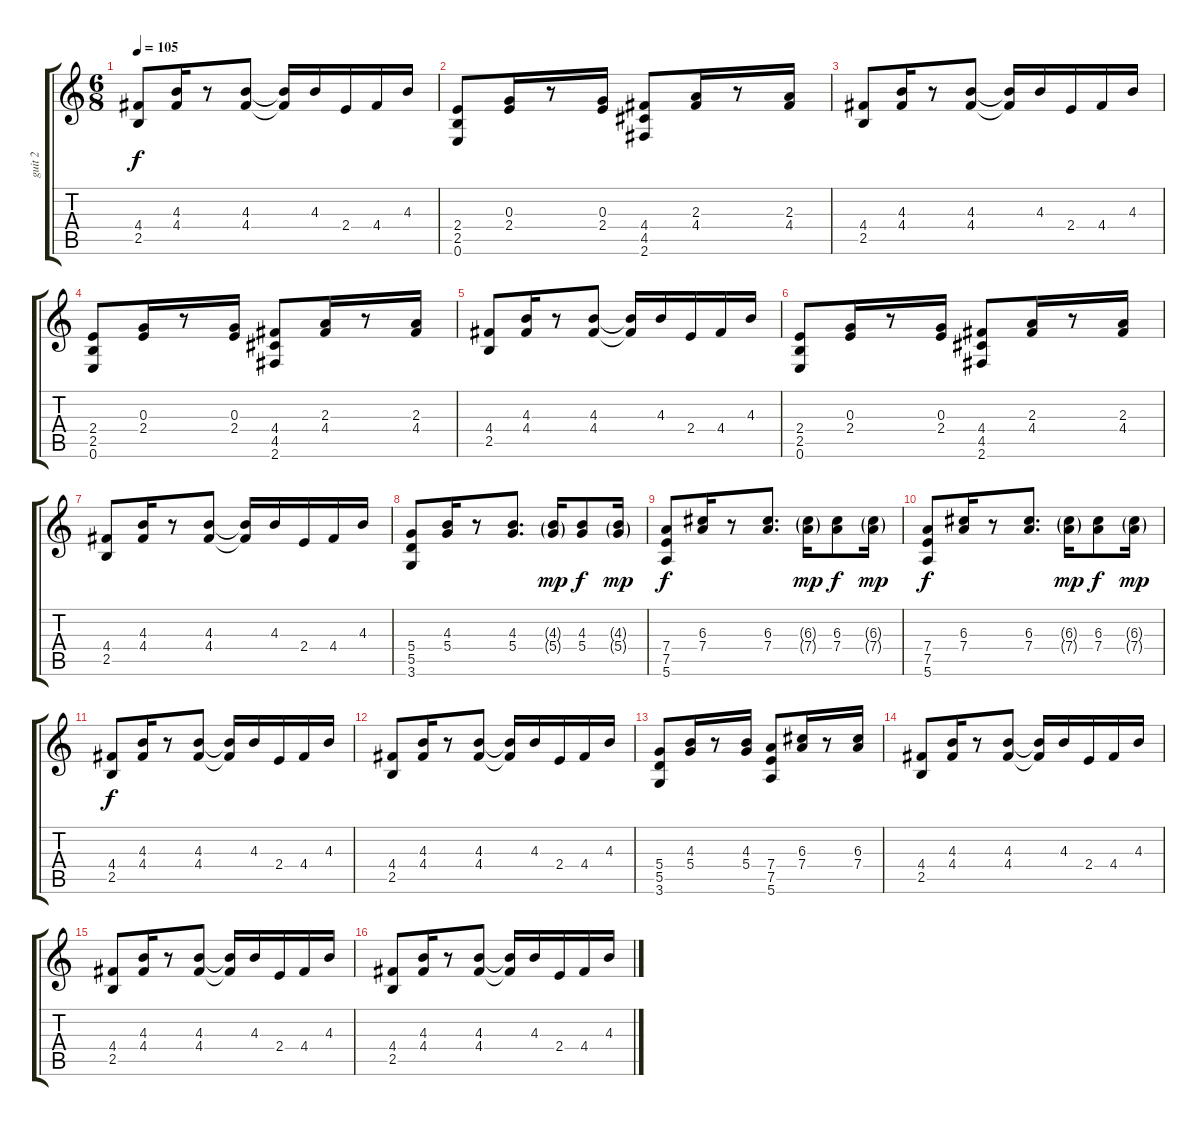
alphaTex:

\track ("guit 2" "guit 2") {instrument overdrivenguitar}
\staff {score tabs}
\tuning (E4 B3 G3 D3 A2 E2) {hide}
\ts (6 8)
\tempo 105
\clef g2
\ks c
(4.4 2.5).8{dy f} (4.3 4.4).16 r.8 (4.3 4.4).8 (4.3{t} 4.4{t}).16 4.3.16 2.4.16 4.4.16 4.3.16 |
(2.4 2.5 0.6).8 (0.3 2.4).16 r.8 (0.3 2.4).16 (4.4 4.5 2.6).8 (2.3 4.4).16 r.8 (2.3 4.4).16 |
(4.4 2.5).8 (4.3 4.4).16 r.8 (4.3 4.4).8 (4.3{t} 4.4{t}).16 4.3.16 2.4.16 4.4.16 4.3.16 |
(2.4 2.5 0.6).8 (0.3 2.4).16 r.8 (0.3 2.4).16 (4.4 4.5 2.6).8 (2.3 4.4).16 r.8 (2.3 4.4).16 |
(4.4 2.5).8 (4.3 4.4).16 r.8 (4.3 4.4).8 (4.3{t} 4.4{t}).16 4.3.16 2.4.16 4.4.16 4.3.16 |
(2.4 2.5 0.6).8 (0.3 2.4).16 r.8 (0.3 2.4).16 (4.4 4.5 2.6).8 (2.3 4.4).16 r.8 (2.3 4.4).16 |
(4.4 2.5).8 (4.3 4.4).16 r.8 (4.3 4.4).8 (4.3{t} 4.4{t}).16 4.3.16 2.4.16 4.4.16 4.3.16 |
(5.4 5.5 3.6).8 (4.3 5.4).16 r.8 (4.3 5.4).8{d} (4.3{g} 5.4{g}).16{dy mp} (4.3 5.4).8{dy f} (4.3{g} 5.4{g}).16{dy mp} |
(7.4 7.5 5.6).8{dy f} (6.3 7.4).16 r.8 (6.3 7.4).8{d} (6.3{g} 7.4{g}).16{dy mp} (6.3 7.4).8{dy f} (6.3{g} 7.4{g}).16{dy mp} |
(7.4 7.5 5.6).8{dy f} (6.3 7.4).16 r.8 (6.3 7.4).8{d} (6.3{g} 7.4{g}).16{dy mp} (6.3 7.4).8{dy f} (6.3{g} 7.4{g}).16{dy mp} |
(4.4 2.5).8{dy f} (4.3 4.4).16 r.8 (4.3 4.4).8 (4.3{t} 4.4{t}).16 4.3.16 2.4.16 4.4.16 4.3.16 |
(4.4 2.5).8 (4.3 4.4).16 r.8 (4.3 4.4).8 (4.3{t} 4.4{t}).16 4.3.16 2.4.16 4.4.16 4.3.16 |
(5.4 5.5 3.6).8 (4.3 5.4).16 r.8 (4.3 5.4).16 (7.4 7.5 5.6).8 (6.3 7.4).16 r.8 (6.3 7.4).16 |
(4.4 2.5).8 (4.3 4.4).16 r.8 (4.3 4.4).8 (4.3{t} 4.4{t}).16 4.3.16 2.4.16 4.4.16 4.3.16 |
(4.4 2.5).8 (4.3 4.4).16 r.8 (4.3 4.4).8 (4.3{t} 4.4{t}).16 4.3.16 2.4.16 4.4.16 4.3.16 |
(4.4 2.5).8 (4.3 4.4).16 r.8 (4.3 4.4).8 (4.3{t} 4.4{t}).16 4.3.16 2.4.16 4.4.16 4.3.16
